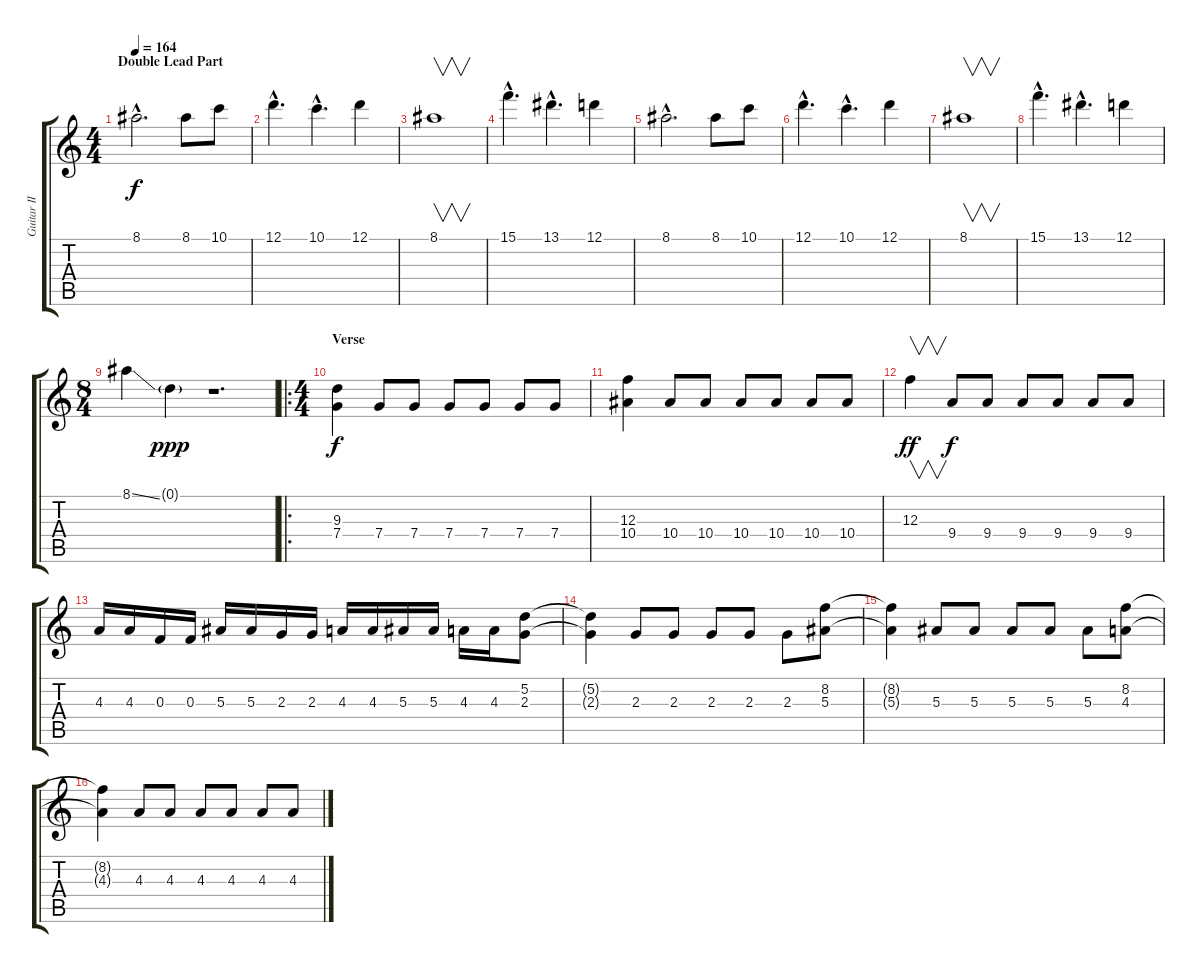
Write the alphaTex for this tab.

\track ("Guitar II" "Guitar II") {instrument distortionguitar}
\staff {score tabs}
\tuning (D4 A3 F3 C3 G2 D2) {hide}
\ts (4 4)
\section ("" "Double Lead Part")
\tempo 164
\clef g2
\ks c
8.1{hac}.2{d dy f} 8.1.8 10.1.8 |
12.1{hac}.4{d} 10.1{hac}.4{d} 12.1.4 |
8.1.1{v} |
15.1{hac}.4{d} 13.1{hac}.4{d} 12.1.4 |
8.1{hac}.2{d} 8.1.8 10.1.8 |
12.1{hac}.4{d} 10.1{hac}.4{d} 12.1.4 |
8.1.1{v} |
15.1{hac}.4{d} 13.1{hac}.4{d} 12.1.4 |
\ts (8 4)
8.1{ss}.4 0.1{g}.4{dy ppp} r.1{d} |
\ro
\ts (4 4)
\section ("" "Verse")
(9.3 7.4).4{dy f} 7.4.8 7.4.8 7.4.8 7.4.8 7.4.8 7.4.8 |
(12.3 10.4).4 10.4.8 10.4.8 10.4.8 10.4.8 10.4.8 10.4.8 |
12.3.4{v dy ff instrument guitarharmonics} 9.4.8{dy f instrument distortionguitar} 9.4.8 9.4.8 9.4.8 9.4.8 9.4.8 |
4.3.16 4.3.16 0.3.16 0.3.16 5.3.16 5.3.16 2.3.16 2.3.16 4.3.16 4.3.16 5.3.16 5.3.16 4.3.16 4.3.16 (5.2 2.3).8 |
(5.2{t} 2.3{t}).4 2.3.8 2.3.8 2.3.8 2.3.8 2.3.8 (8.2 5.3).8 |
(8.2{t} 5.3{t}).4 5.3.8 5.3.8 5.3.8 5.3.8 5.3.8 (8.2 4.3).8 |
(8.2{t} 4.3{t}).4 4.3.8 4.3.8 4.3.8 4.3.8 4.3.8 4.3.8
